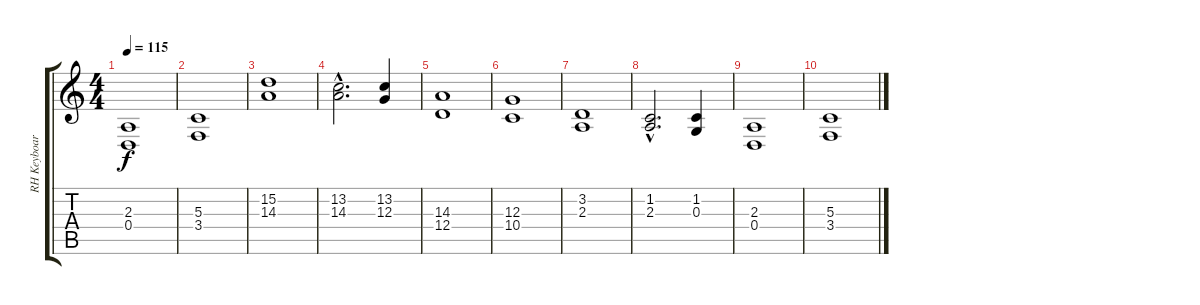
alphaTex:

\track ("RH Keyboard" "RH Keyboar") {instrument acousticgrandpiano}
\staff {score tabs}
\tuning (E4 B3 G3 D3 A2 E2) {hide}
\ts (4 4)
\tempo 115
\clef g2
\ks c
(2.3 0.4).1{dy f} |
(5.3 3.4).1 |
(15.2 14.3).1 |
(13.2{hac} 14.3{hac}).2{d} (13.2 12.3).4 |
(14.3 12.4).1 |
(12.3 10.4).1 |
(3.2 2.3).1 |
(1.2{hac} 2.3{hac}).2{d} (1.2 0.3).4 |
(2.3 0.4).1 |
(5.3 3.4).1
